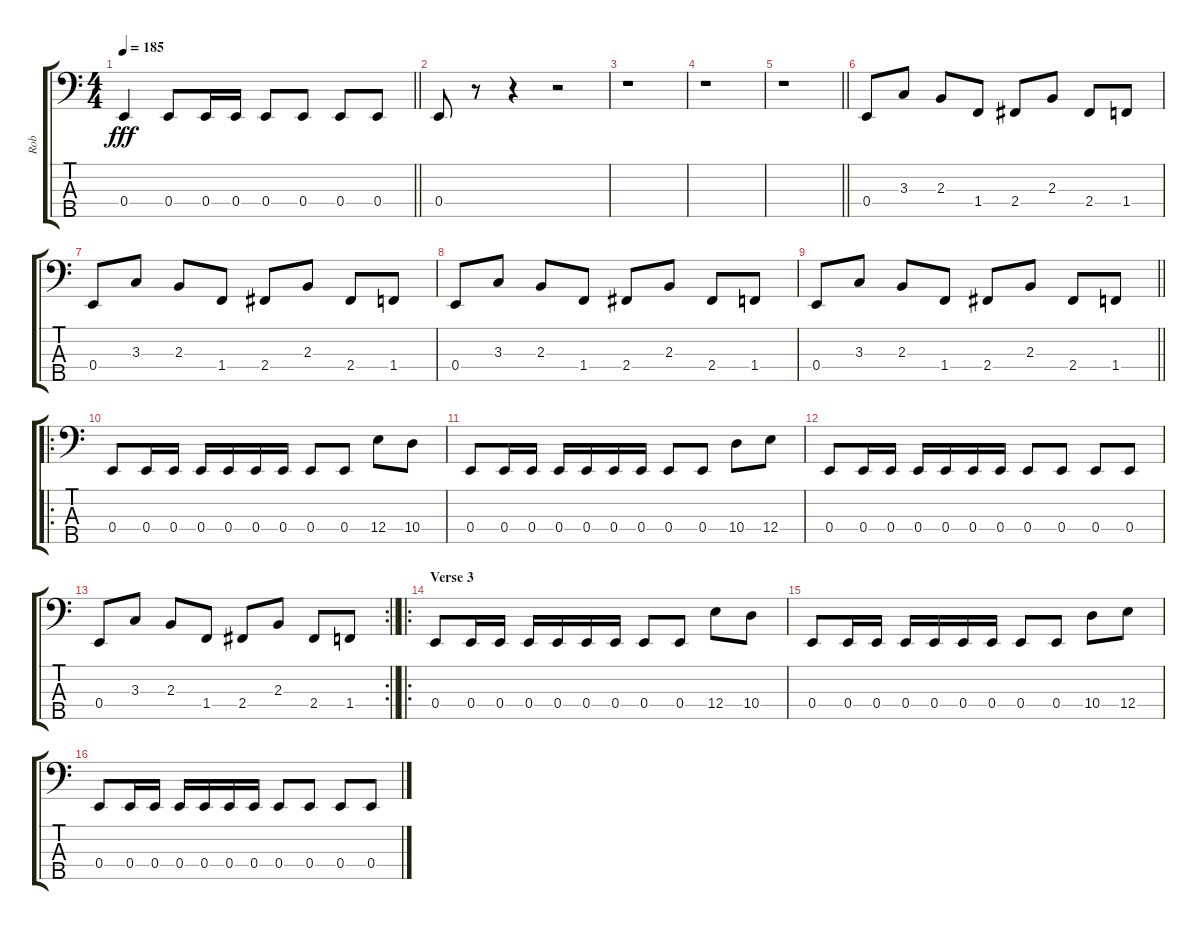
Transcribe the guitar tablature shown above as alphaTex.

\track ("Rob" "Rob") {instrument electricbassfinger}
\staff {score tabs}
\tuning (G2 D2 A1 E1 B0) {hide}
\ts (4 4)
\tempo 185
\clef f4
\barLineRight lightlight
\ks c
0.4.4{dy fff} 0.4.8 0.4.16 0.4.16 0.4.8 0.4.8 0.4.8 0.4.8 |
0.4.8 r.8 r.4 r.2 |
r.1 |
r.1 |
\barLineRight lightlight
r.1 |
\section ("" "")
0.4.8 3.3.8 2.3.8 1.4.8 2.4.8 2.3.8 2.4.8 1.4.8 |
0.4.8 3.3.8 2.3.8 1.4.8 2.4.8 2.3.8 2.4.8 1.4.8 |
0.4.8 3.3.8 2.3.8 1.4.8 2.4.8 2.3.8 2.4.8 1.4.8 |
\barLineRight lightlight
0.4.8 3.3.8 2.3.8 1.4.8 2.4.8 2.3.8 2.4.8 1.4.8 |
\ro
\section ("" "")
0.4.8 0.4.16 0.4.16 0.4.16 0.4.16 0.4.16 0.4.16 0.4.8 0.4.8 12.4.8 10.4.8 |
0.4.8 0.4.16 0.4.16 0.4.16 0.4.16 0.4.16 0.4.16 0.4.8 0.4.8 10.4.8 12.4.8 |
0.4.8 0.4.16 0.4.16 0.4.16 0.4.16 0.4.16 0.4.16 0.4.8 0.4.8 0.4.8 0.4.8 |
\rc 2
\barLineRight lightlight
0.4.8 3.3.8 2.3.8 1.4.8 2.4.8 2.3.8 2.4.8 1.4.8 |
\ro
\section ("" "Verse 3")
0.4.8 0.4.16 0.4.16 0.4.16 0.4.16 0.4.16 0.4.16 0.4.8 0.4.8 12.4.8 10.4.8 |
0.4.8 0.4.16 0.4.16 0.4.16 0.4.16 0.4.16 0.4.16 0.4.8 0.4.8 10.4.8 12.4.8 |
0.4.8 0.4.16 0.4.16 0.4.16 0.4.16 0.4.16 0.4.16 0.4.8 0.4.8 0.4.8 0.4.8
